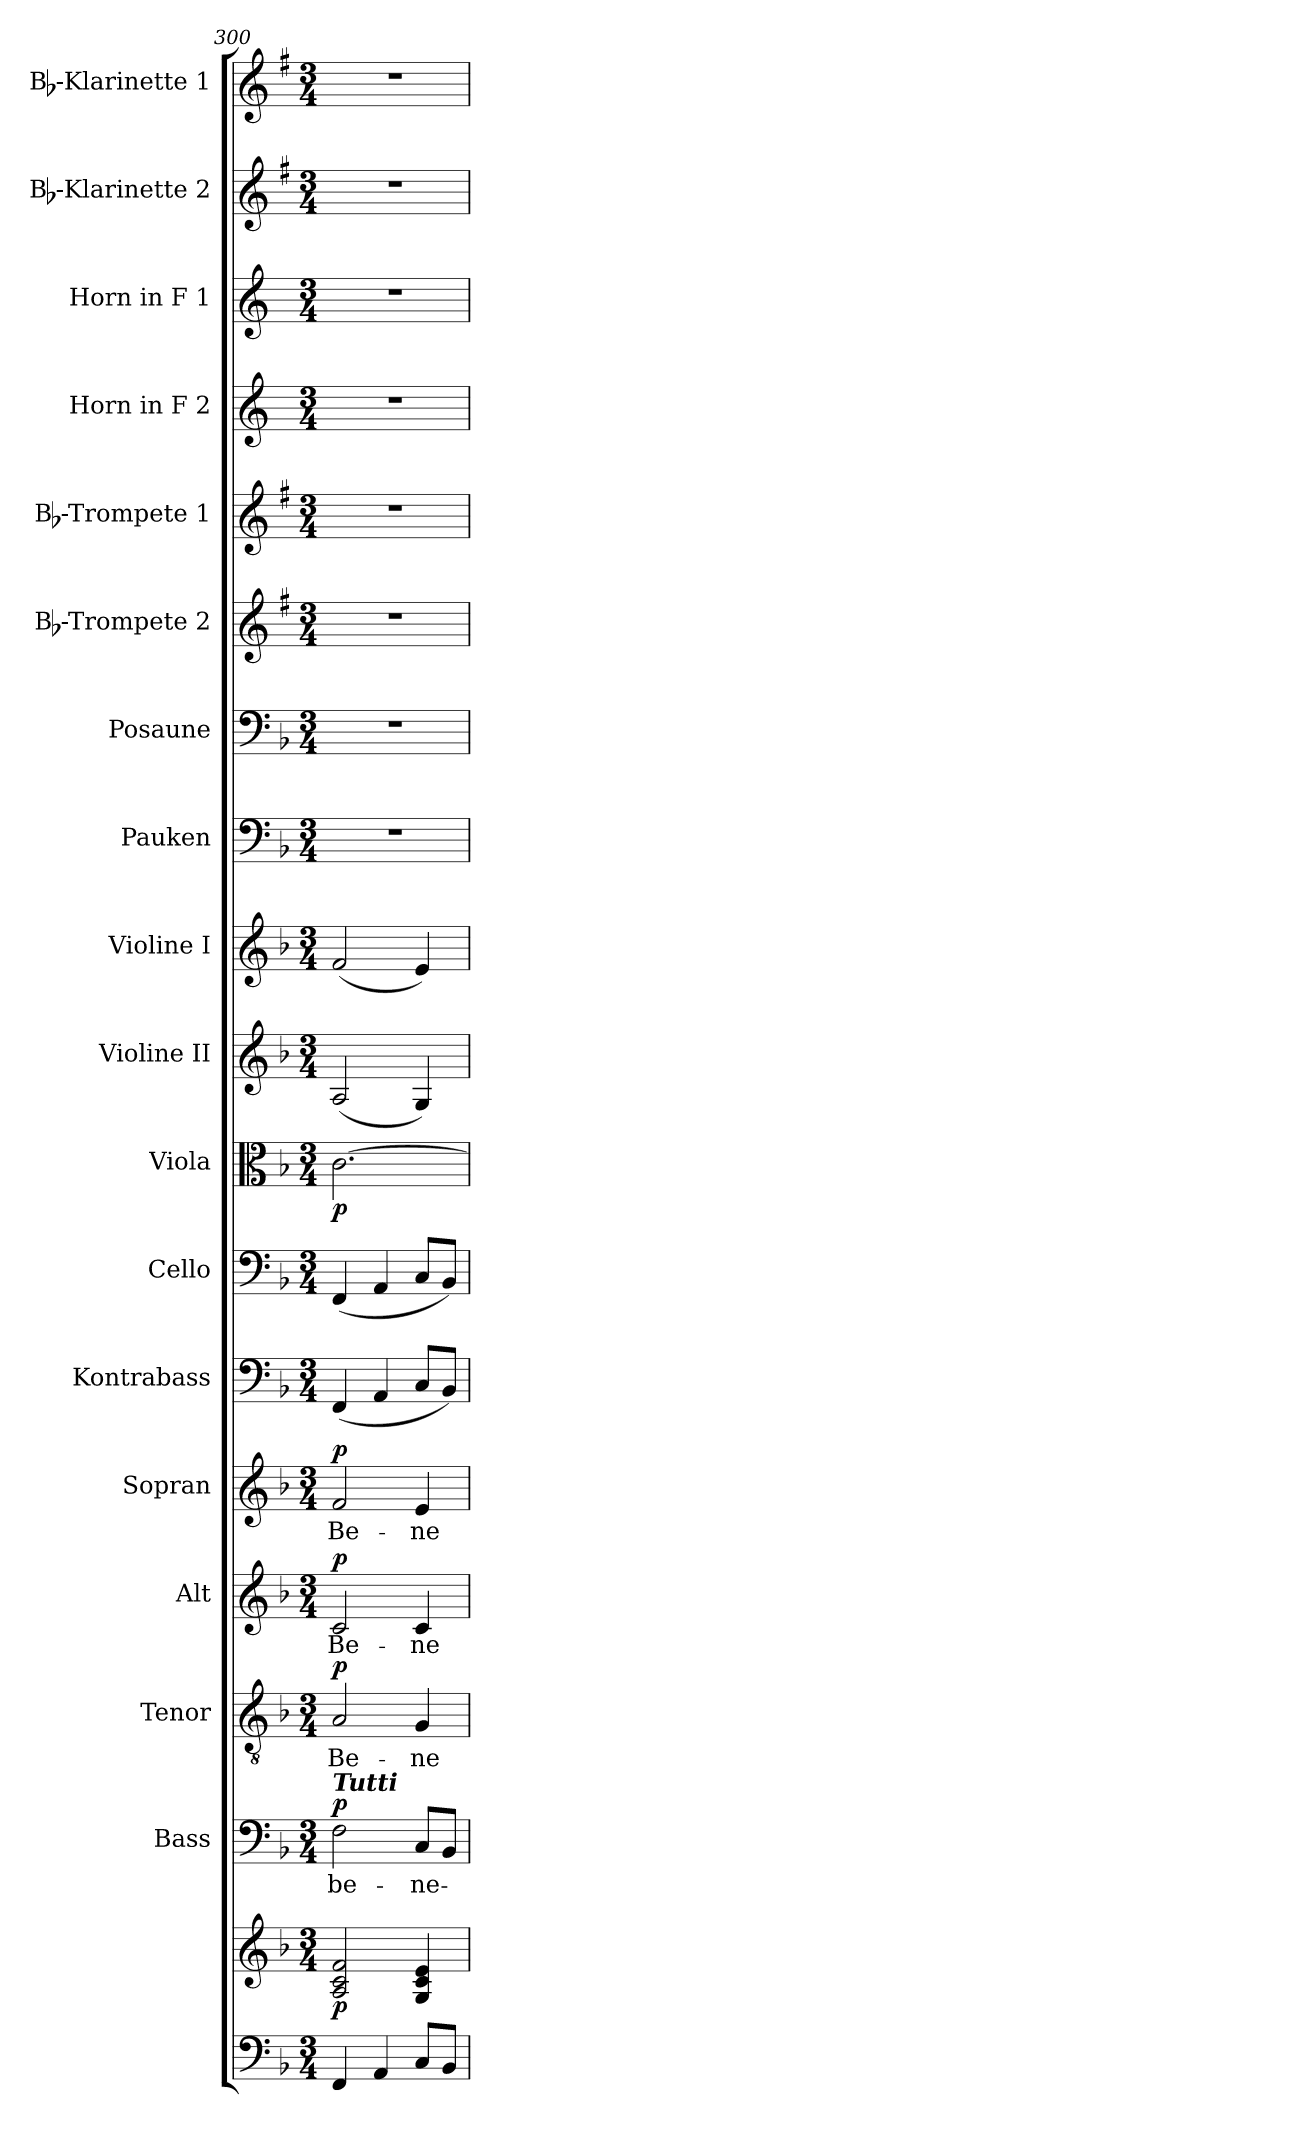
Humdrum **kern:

**kern	**kern	**dynam	**kern	**text	**dynam	**kern	**text	**dynam	**kern	**text	**dynam	**kern	**text	**dynam	**kern	**kern	**kern	**dynam	**kern	**kern	**kern	**kern	**kern	**kern	**kern	**kern	**kern	**kern
*part18	*part18	*part18	*part17	*part17	*part17	*part16	*part16	*part16	*part15	*part15	*part15	*part14	*part14	*part14	*part13	*part12	*part11	*part11	*part10	*part9	*part8	*part7	*part6	*part5	*part4	*part3	*part2	*part1
*staff19	*staff18	*staff18/19	*staff17	*staff17	*staff17	*staff16	*staff16	*staff16	*staff15	*staff15	*staff15	*staff14	*staff14	*staff14	*staff13	*staff12	*staff11	*staff11	*staff10	*staff9	*staff8	*staff7	*staff6	*staff5	*staff4	*staff3	*staff2	*staff1
*	*	*	*I"Bass	*	*	*I"Tenor	*	*	*I"Alt	*	*	*I"Sopran	*	*	*I"Kontrabass	*I"Cello	*I"Viola	*	*I"Violine II	*I"Violine I	*I"Pauken	*I"Posaune	*I"Bb-Trompete 2	*I"Bb-Trompete 1	*I"Horn in F 2	*I"Horn in F 1	*I"Bb-Klarinette 2	*I"Bb-Klarinette 1
*	*	*	*I'B.	*	*	*I'T.	*	*	*I'A.	*	*	*I'S.	*	*	*I'Kb.	*	*I'Vla.	*	*I'Vl. II	*I'Vl. I	*I'Pk.	*I'Pos.	*I'Bb Trp. 2	*I'Bb Trp. 1	*	*	*I'Bb Kl. 2	*I'Bb Kl. 1
*clefF4	*clefG2	*	*clefF4	*	*	*clefGv2	*	*	*clefG2	*	*	*clefG2	*	*	*clefF4	*clefF4	*clefC3	*	*clefG2	*clefG2	*clefF4	*clefF4	*clefG2	*clefG2	*clefG2	*clefG2	*clefG2	*clefG2
*	*	*	*	*	*	*	*	*	*	*	*	*	*	*	*ITrd7c12	*	*	*	*	*	*	*	*ITrd1c2	*ITrd1c2	*ITrd4c7	*ITrd4c7	*ITrd1c2	*ITrd1c2
*k[b-]	*k[b-]	*	*k[b-]	*	*	*k[b-]	*	*	*k[b-]	*	*	*k[b-]	*	*	*k[b-]	*k[b-]	*k[b-]	*	*k[b-]	*k[b-]	*k[b-]	*k[b-]	*k[b-]	*k[b-]	*k[b-]	*k[b-]	*k[b-]	*k[b-]
*F:	*F:	*	*F:	*	*	*F:	*	*	*F:	*	*	*F:	*	*	*F:	*F:	*F:	*	*F:	*F:	*F:	*F:	*F:	*F:	*F:	*F:	*F:	*F:
*M3/4	*M3/4	*	*M3/4	*	*	*M3/4	*	*	*M3/4	*	*	*M3/4	*	*	*M3/4	*M3/4	*M3/4	*	*M3/4	*M3/4	*M3/4	*M3/4	*M3/4	*M3/4	*M3/4	*M3/4	*M3/4	*M3/4
=300	=300	=300	=300	=300	=300	=300	=300	=300	=300	=300	=300	=300	=300	=300	=300	=300	=300	=300	=300	=300	=300	=300	=300	=300	=300	=300	=300	=300
!	!	!	!LO:TX:a:Bi:t=Tutti	!	!	!	!	!	!	!	!	!	!	!	!	!	!	!	!	!	!	!	!	!	!	!	!	!
!	!	!LO:DY:b	!	!LO:LY:b	!LO:DY:a	!	!LO:LY:b	!LO:DY:a	!	!LO:LY:b	!LO:DY:a	!	!LO:LY:b	!LO:DY:a	!	!	!	!LO:DY:b	!	!	!	!	!	!	!	!	!	!
4FF/	2A/ 2c/ 2f/	p	2F\	be-	p	2A/	Be-	p	2c/	Be-	p	2f/	Be-	p	(<4FFF/	(<4FF/	[2.c\	p	(<2A/	(<2f/	2.r	2.r	2.r	2.r	2.r	2.r	2.r	2.r
4AA/	.	.	.	.	.	.	.	.	.	.	.	.	.	.	4AAA/	4AA/	.	.	.	.	.	.	.	.	.	.	.	.
!	!	!	!	!LO:LY:b	!	!	!LO:LY:b	!	!	!LO:LY:b	!	!	!LO:LY:b	!	!	!	!	!	!	!	!	!	!	!	!	!	!	!
8C/L	4G/ 4c/ 4e/	.	8C/L	-ne-	.	4G/	-ne-	.	4c/	-ne-	.	4e/	-ne-	.	8CC/L	8C/L	.	.	4G/)	4e/)	.	.	.	.	.	.	.	.
8BB-/J	.	.	8BB-/J	.	.	.	.	.	.	.	.	.	.	.	8BBB-/J)	8BB-/J)	.	.	.	.	.	.	.	.	.	.	.	.
=	=	=	=	=	=	=	=	=	=	=	=	=	=	=	=	=	=	=	=	=	=	=	=	=	=	=	=	=
*-	*-	*-	*-	*-	*-	*-	*-	*-	*-	*-	*-	*-	*-	*-	*-	*-	*-	*-	*-	*-	*-	*-	*-	*-	*-	*-	*-	*-
